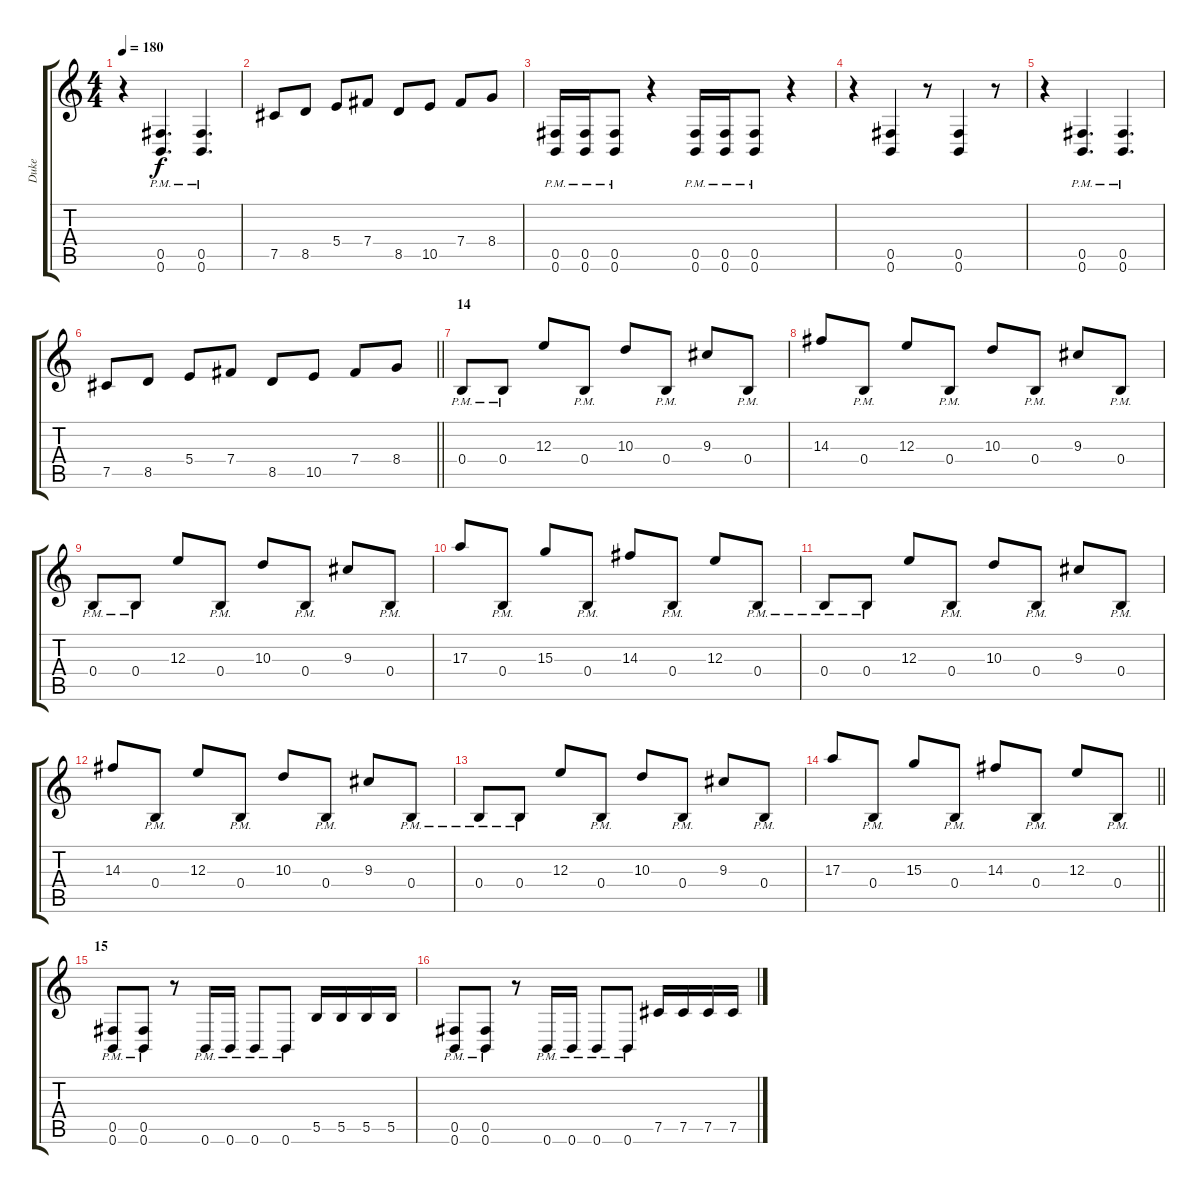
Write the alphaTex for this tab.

\track ("Duke" "Duke") {instrument distortionguitar}
\staff {score tabs}
\tuning (Db4 Ab3 E3 B2 Gb2 B1) {hide}
\ts (4 4)
\tempo 180
\clef g2
\ks c
r.4{dy f} (0.5{pm} 0.6{pm}).4{d} (0.5{pm} 0.6{pm}).4{d} |
7.5.8 8.5.8 5.4.8 7.4.8 8.5.8 10.5.8 7.4.8 8.4.8 |
(0.5{pm} 0.6{pm}).16 (0.5{pm} 0.6{pm}).16 (0.5{pm} 0.6{pm}).8 r.4 (0.5{pm} 0.6{pm}).16 (0.5{pm} 0.6{pm}).16 (0.5{pm} 0.6{pm}).8 r.4 |
r.4 (0.5 0.6).4 r.8 (0.5 0.6).4 r.8 |
r.4 (0.5{pm} 0.6{pm}).4{d} (0.5{pm} 0.6{pm}).4{d} |
\barLineRight lightlight
7.5.8 8.5.8 5.4.8 7.4.8 8.5.8 10.5.8 7.4.8 8.4.8 |
\section ("" "14")
0.4{pm}.8 0.4{pm}.8 12.3.8 0.4{pm}.8 10.3.8 0.4{pm}.8 9.3.8 0.4{pm}.8 |
14.3.8 0.4{pm}.8 12.3.8 0.4{pm}.8 10.3.8 0.4{pm}.8 9.3.8 0.4{pm}.8 |
0.4{pm}.8 0.4{pm}.8 12.3.8 0.4{pm}.8 10.3.8 0.4{pm}.8 9.3.8 0.4{pm}.8 |
17.3.8 0.4{pm}.8 15.3.8 0.4{pm}.8 14.3.8 0.4{pm}.8 12.3.8 0.4{pm}.8 |
0.4{pm}.8 0.4{pm}.8 12.3.8 0.4{pm}.8 10.3.8 0.4{pm}.8 9.3.8 0.4{pm}.8 |
14.3.8 0.4{pm}.8 12.3.8 0.4{pm}.8 10.3.8 0.4{pm}.8 9.3.8 0.4{pm}.8 |
0.4{pm}.8 0.4{pm}.8 12.3.8 0.4{pm}.8 10.3.8 0.4{pm}.8 9.3.8 0.4{pm}.8 |
\barLineRight lightlight
17.3.8 0.4{pm}.8 15.3.8 0.4{pm}.8 14.3.8 0.4{pm}.8 12.3.8 0.4{pm}.8 |
\section ("" "15")
(0.5{pm} 0.6{pm}).8 (0.5{pm} 0.6{pm}).8 r.8 0.6{pm}.16 0.6{pm}.16 0.6{pm}.8 0.6{pm}.8 5.5.16 5.5.16 5.5.16 5.5.16 |
(0.5{pm} 0.6{pm}).8 (0.5{pm} 0.6{pm}).8 r.8 0.6{pm}.16 0.6{pm}.16 0.6{pm}.8 0.6{pm}.8 7.5.16 7.5.16 7.5.16 7.5.16
